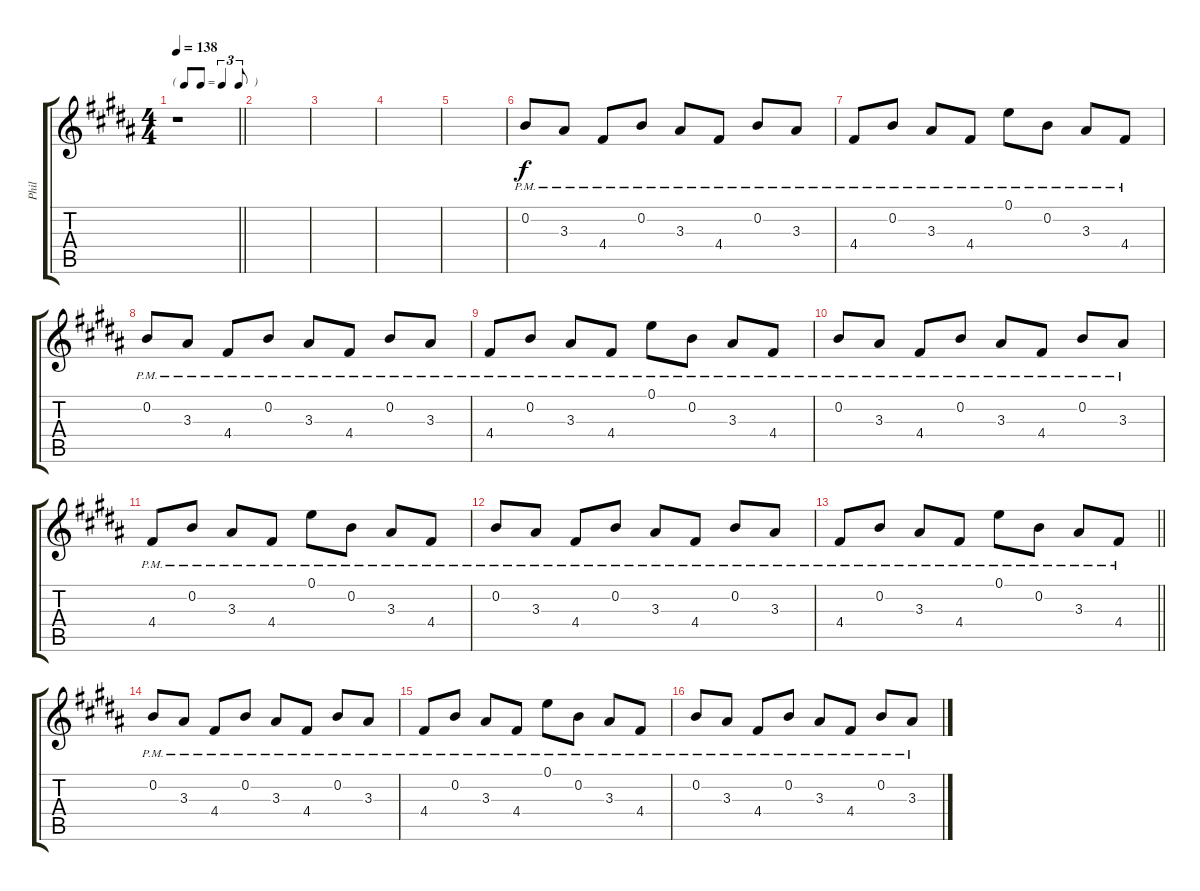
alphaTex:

\track ("Phil" "Phil") {instrument distortionguitar}
\staff {score tabs}
\tuning (E4 B3 G3 D3 A2 E2) {hide}
\ts (4 4)
\tf triplet8th
\tempo 138
\clef g2
\barLineRight lightlight
\ks b
r.1{dy f instrument distortionguitar} |
|
|
|
|
0.2{pm}.8 3.3{pm}.8 4.4{pm}.8 0.2{pm}.8 3.3{pm}.8 4.4{pm}.8 0.2{pm}.8 3.3{pm}.8 |
4.4{pm}.8 0.2{pm}.8 3.3{pm}.8 4.4{pm}.8 0.1{pm}.8 0.2{pm}.8 3.3{pm}.8 4.4{pm}.8 |
0.2{pm}.8 3.3{pm}.8 4.4{pm}.8 0.2{pm}.8 3.3{pm}.8 4.4{pm}.8 0.2{pm}.8 3.3{pm}.8 |
4.4{pm}.8 0.2{pm}.8 3.3{pm}.8 4.4{pm}.8 0.1{pm}.8 0.2{pm}.8 3.3{pm}.8 4.4{pm}.8 |
0.2{pm}.8 3.3{pm}.8 4.4{pm}.8 0.2{pm}.8 3.3{pm}.8 4.4{pm}.8 0.2{pm}.8 3.3{pm}.8 |
4.4{pm}.8 0.2{pm}.8 3.3{pm}.8 4.4{pm}.8 0.1{pm}.8 0.2{pm}.8 3.3{pm}.8 4.4{pm}.8 |
0.2{pm}.8 3.3{pm}.8 4.4{pm}.8 0.2{pm}.8 3.3{pm}.8 4.4{pm}.8 0.2{pm}.8 3.3{pm}.8 |
\barLineRight lightlight
4.4{pm}.8 0.2{pm}.8 3.3{pm}.8 4.4{pm}.8 0.1{pm}.8 0.2{pm}.8 3.3{pm}.8 4.4{pm}.8 |
0.2{pm}.8 3.3{pm}.8 4.4{pm}.8 0.2{pm}.8 3.3{pm}.8 4.4{pm}.8 0.2{pm}.8 3.3{pm}.8 |
4.4{pm}.8 0.2{pm}.8 3.3{pm}.8 4.4{pm}.8 0.1{pm}.8 0.2{pm}.8 3.3{pm}.8 4.4{pm}.8 |
0.2{pm}.8 3.3{pm}.8 4.4{pm}.8 0.2{pm}.8 3.3{pm}.8 4.4{pm}.8 0.2{pm}.8 3.3{pm}.8
